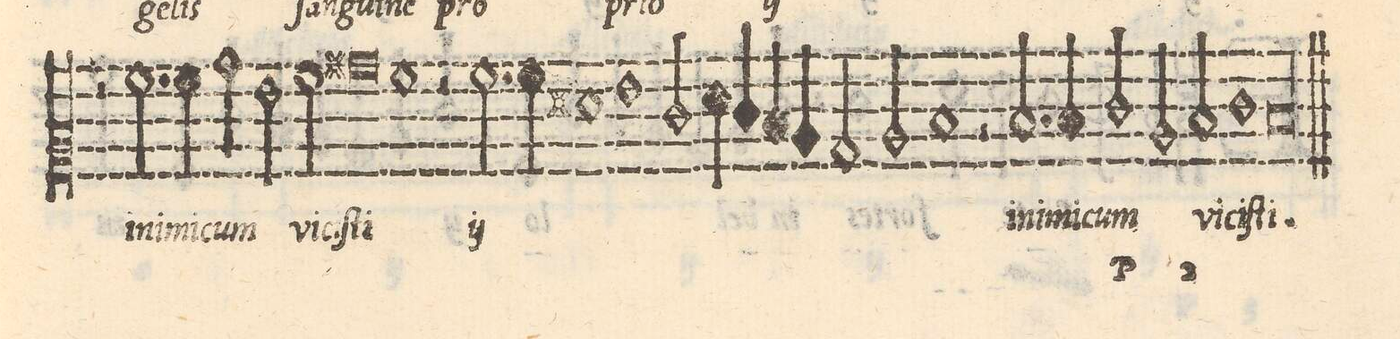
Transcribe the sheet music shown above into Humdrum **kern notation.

**kern	**text
*I"ALTVS	*
*clefC2	*
*k[]	*
*met(C|)	*
*M2/1	*
2r	.
2.a\	i-
=54-	=54-
4a\	-ni-
2bny\	-mi-
2g\	-cum
2a\	vi-
=55-	=55-
0b#X\	-ciſ-
=56-	=56-
1a\	-ti
2r	.
*ij	*
2.a\	i-
=57-	=57-
4a\	-ni-
1f#X\	-mi-
1g\	-cum
=58-	=58-
2e/	vi-
4fny\	.
4e/	.
4d/	.
4c/	.
=59-	=59-
2B/	-ciſ-
2c/	.
1d/	-ti
*	*Xij
=60-	=60-
2r	.
2.d/	i-
4d/	-ni-
2e/	-mi-
=61-	=61-
2c/	-mum
2d/	vi-
1e\	-ciſ-
=62-	=62-
[0d/l	-ti
=63-	=63-
0d/]	.
==	==
*-	*-
